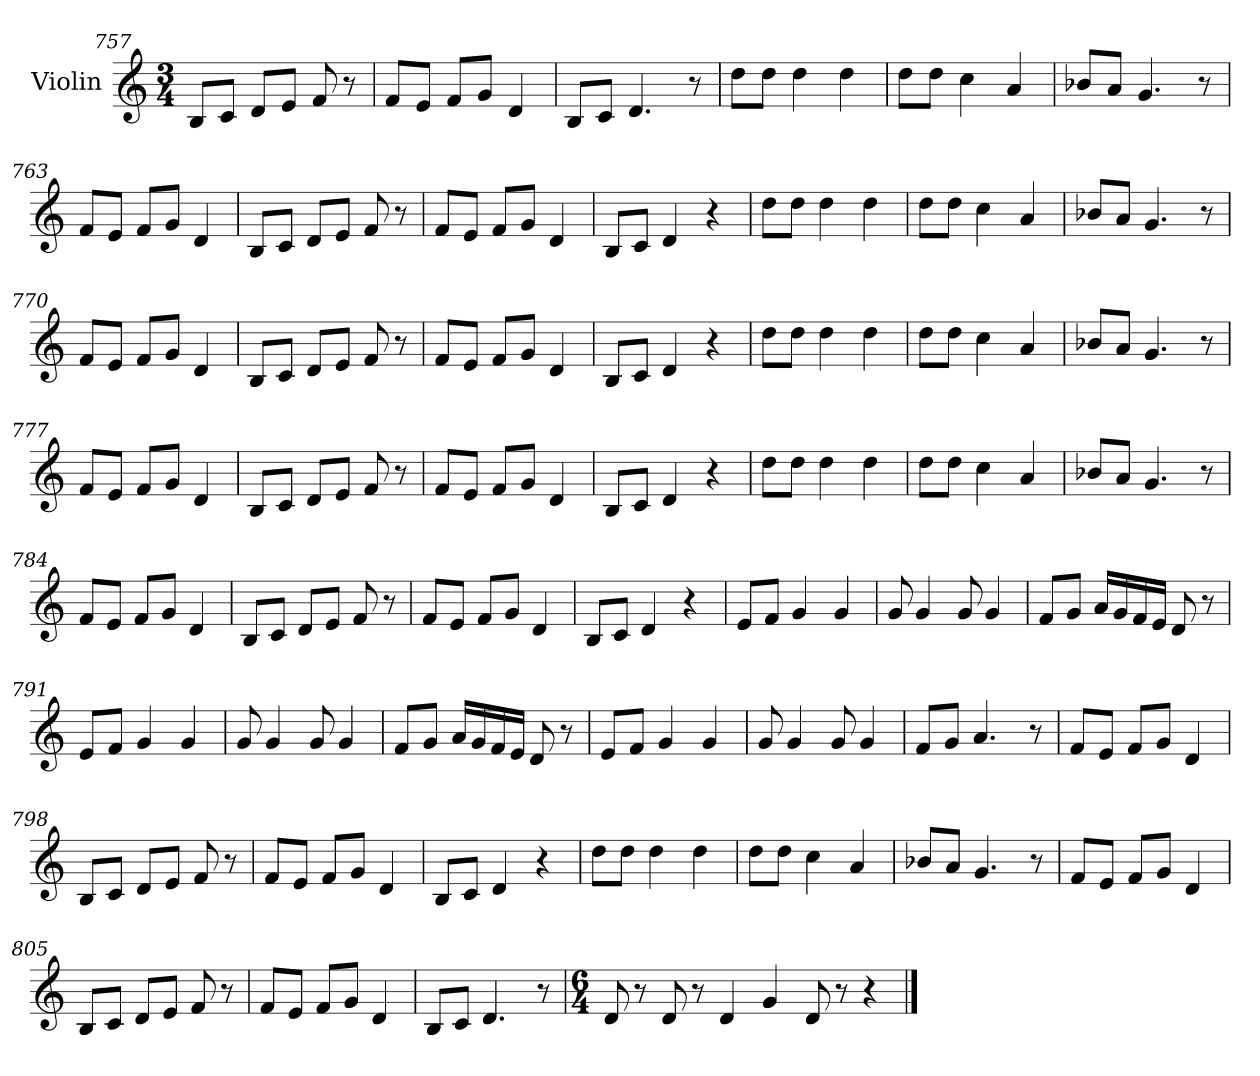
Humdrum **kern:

**kern
*part1
*staff1
*I"Violin
!!LO:PB:g=z
*clefG2
*k[]
*C:
*M3/4
=757
8B/L
8c/J
8d/L
8e/J
8f/
8r
!!LO:PB:g=z
=758
8f/L
8e/J
8f/L
8g/J
4d/
=759
8B/L
8c/J
4.d/
8r
!!LO:PB:g=z
=760
8dd\L
8dd\J
4dd\
4dd\
!!LO:PB:g=z
=761
8dd\L
8dd\J
4cc\
4a/
=762
8b-X/L
8a/J
4.g/
8r
=763
8f/L
8e/J
8f/L
8g/J
4d/
=764
8B/L
8c/J
8d/L
8e/J
8f/
8r
=765
8f/L
8e/J
8f/L
8g/J
4d/
!!LO:PB:g=z
=766
8B/L
8c/J
4d/
4r
!!LO:PB:g=z
=767
8dd\L
8dd\J
4dd\
4dd\
=768
8dd\L
8dd\J
4cc\
4a/
=769
8b-X/L
8a/J
4.g/
8r
=770
8f/L
8e/J
8f/L
8g/J
4d/
=771
8B/L
8c/J
8d/L
8e/J
8f/
8r
=772
8f/L
8e/J
8f/L
8g/J
4d/
!!LO:PB:g=z
=773
8B/L
8c/J
4d/
4r
=774
8dd\L
8dd\J
4dd\
4dd\
=775
8dd\L
8dd\J
4cc\
4a/
=776
8b-X/L
8a/J
4.g/
8r
=777
8f/L
8e/J
8f/L
8g/J
4d/
!!LO:PB:g=z
=778
8B/L
8c/J
8d/L
8e/J
8f/
8r
!!LO:PB:g=z
=779
8f/L
8e/J
8f/L
8g/J
4d/
=780
8B/L
8c/J
4d/
4r
=781
8dd\L
8dd\J
4dd\
4dd\
=782
8dd\L
8dd\J
4cc\
4a/
=783
8b-X/L
8a/J
4.g/
8r
!!LO:PB:g=z
=784
8f/L
8e/J
8f/L
8g/J
4d/
!!LO:PB:g=z
=785
8B/L
8c/J
8d/L
8e/J
8f/
8r
=786
8f/L
8e/J
8f/L
8g/J
4d/
=787
8B/L
8c/J
4d/
4r
=788
8e/L
8f/J
4g/
4g/
=789
8g/
4g/
8g/
4g/
!!LO:PB:g=z
=790
8f/L
8g/J
16a/LL
16g/
16f/
16e/JJ
8d/
8r
!!LO:PB:g=z
=791
8e/L
8f/J
4g/
4g/
=792
8g/
4g/
8g/
4g/
=793
8f/L
8g/J
16a/LL
16g/
16f/
16e/JJ
8d/
8r
=794
8e/L
8f/J
4g/
4g/
=795
8g/
4g/
8g/
4g/
!!LO:PB:g=z
=796
8f/L
8g/J
4.a/
8r
!!LO:PB:g=z
=797
8f/L
8e/J
8f/L
8g/J
4d/
=798
8B/L
8c/J
8d/L
8e/J
8f/
8r
=799
8f/L
8e/J
8f/L
8g/J
4d/
=800
8B/L
8c/J
4d/
4r
=801
8dd\L
8dd\J
4dd\
4dd\
!!LO:PB:g=z
=802
8dd\L
8dd\J
4cc\
4a/
!!LO:PB:g=z
=803
8b-X/L
8a/J
4.g/
8r
=804
8f/L
8e/J
8f/L
8g/J
4d/
=805
8B/L
8c/J
8d/L
8e/J
8f/
8r
=806
8f/L
8e/J
8f/L
8g/J
4d/
=807
*MM90
8B/L
8c/J
4.d/
8r
!!LO:PB:g=z
=808
*M6/4
*MM80
8d/
8r
8d/
8r
4d/
4g/
8d/
8r
4r
==
*-
